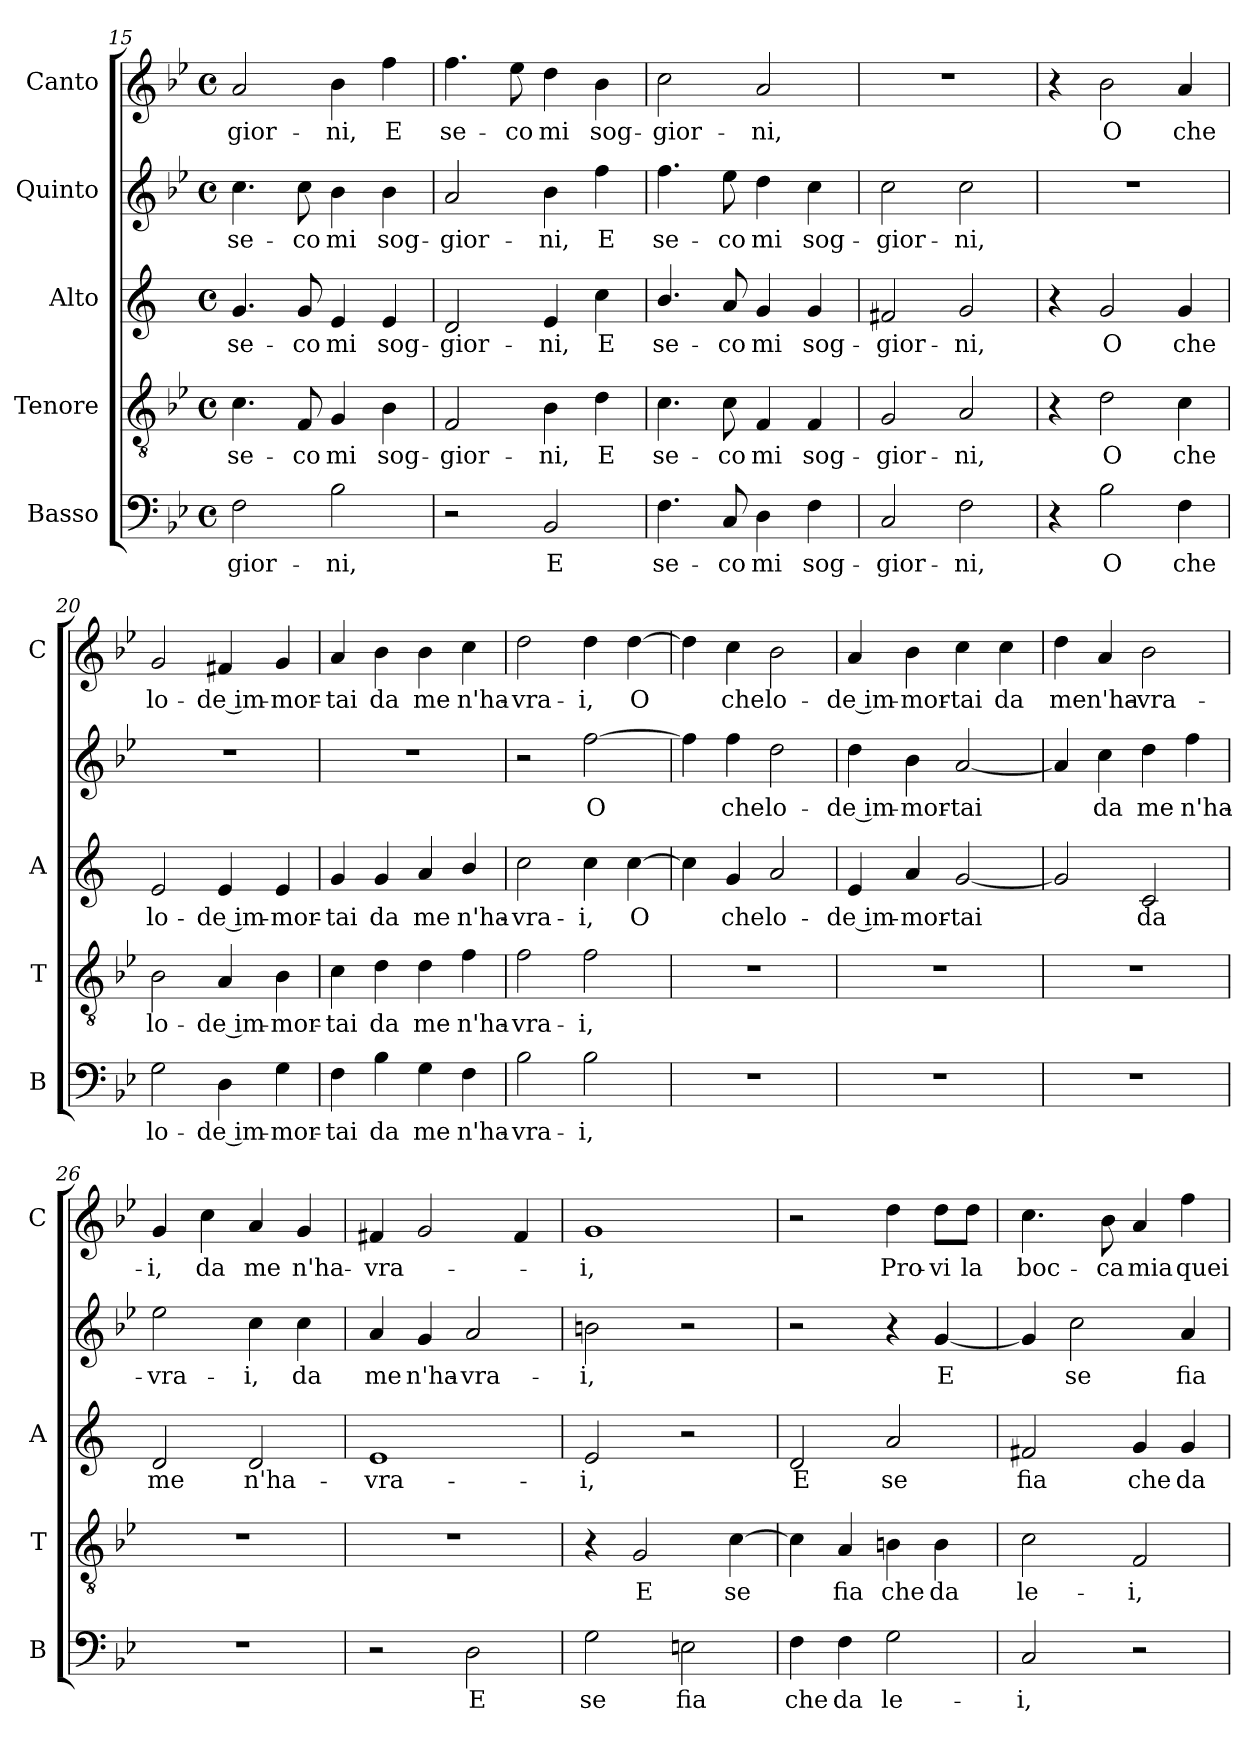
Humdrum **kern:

**kern	**text	**kern	**text	**kern	**text	**kern	**text	**kern	**text
*part5	*part5	*part4	*part4	*part3	*part3	*part2	*part2	*part1	*part1
*staff5	*staff5	*staff4	*staff4	*staff3	*staff3	*staff2	*staff2	*staff1	*staff1
*I"Basso	*	*I"Tenore	*	*I"Alto	*	*I"Quinto	*	*I"Canto	*
*I'B	*	*I'T	*	*I'A	*	*	*	*I'C	*
!!LO:LB:g=z
*clefF4	*	*clefGv2	*	*clefG2	*	*clefG2	*	*clefG2	*
*	*	*	*	*ITrd1c2	*	*	*	*	*
*k[b-e-]	*	*k[b-e-]	*	*k[b-e-]	*	*k[b-e-]	*	*k[b-e-]	*
*B-:	*	*B-:	*	*B-:	*	*B-:	*	*B-:	*
*M4/4	*	*M4/4	*	*M4/4	*	*M4/4	*	*M4/4	*
*met(c)	*	*met(c)	*	*met(c)	*	*met(c)	*	*met(c)	*
=15	=15	=15	=15	=15	=15	=15	=15	=15	=15
!	!LO:LY:b	!	!LO:LY:b	!	!LO:LY:b	!	!LO:LY:b	!	!LO:LY:b
2F\	-gior-	4.c\	se-	4.f/	se-	4.cc\	se-	2a/	-gior-
!	!	!	!LO:LY:b	!	!LO:LY:b	!	!LO:LY:b	!	!
.	.	8F/	-co	8f/	-co	8cc\	-co	.	.
!	!LO:LY:b	!	!LO:LY:b	!	!LO:LY:b	!	!LO:LY:b	!	!LO:LY:b
2B-\	-ni,	4G/	mi	4d/	mi	4b-\	mi	4b-\	-ni,
!	!	!	!LO:LY:b	!	!LO:LY:b	!	!LO:LY:b	!	!LO:LY:b
.	.	4B-\	sog-	4d/	sog-	4b-\	sog-	4ff\	E
=16	=16	=16	=16	=16	=16	=16	=16	=16	=16
!	!	!	!LO:LY:b	!	!LO:LY:b	!	!LO:LY:b	!	!LO:LY:b
2r	.	2F/	-gior-	2c/	-gior-	2a/	-gior-	4.ff\	se-
!	!	!	!	!	!	!	!	!	!LO:LY:b
.	.	.	.	.	.	.	.	8ee-\	-co
!	!LO:LY:b	!	!LO:LY:b	!	!LO:LY:b	!	!LO:LY:b	!	!LO:LY:b
2BB-/	E	4B-\	-ni,	4d/	-ni,	4b-\	-ni,	4dd\	mi
!	!	!	!LO:LY:b	!	!LO:LY:b	!	!LO:LY:b	!	!LO:LY:b
.	.	4d\	E	4b-\	E	4ff\	E	4b-\	sog-
=17	=17	=17	=17	=17	=17	=17	=17	=17	=17
!	!LO:LY:b	!	!LO:LY:b	!	!LO:LY:b	!	!LO:LY:b	!	!LO:LY:b
4.F\	se-	4.c\	se-	4.a/	se-	4.ff\	se-	2cc\	-gior-
!	!LO:LY:b	!	!LO:LY:b	!	!LO:LY:b	!	!LO:LY:b	!	!
8C/	-co	8c\	-co	8g/	-co	8ee-\	-co	.	.
!	!LO:LY:b	!	!LO:LY:b	!	!LO:LY:b	!	!LO:LY:b	!	!LO:LY:b
4D\	mi	4F/	mi	4f/	mi	4dd\	mi	2a/	-ni,
!	!LO:LY:b	!	!LO:LY:b	!	!LO:LY:b	!	!LO:LY:b	!	!
4F\	sog-	4F/	sog-	4f/	sog-	4cc\	sog-	.	.
=18	=18	=18	=18	=18	=18	=18	=18	=18	=18
!	!LO:LY:b	!	!LO:LY:b	!	!LO:LY:b	!	!LO:LY:b	!	!
2C/	-gior-	2G/	-gior-	2en/	-gior-	2cc\	-gior-	1r	.
!	!LO:LY:b	!	!LO:LY:b	!	!LO:LY:b	!	!LO:LY:b	!	!
2F\	-ni,	2A/	-ni,	2f/	-ni,	2cc\	-ni,	.	.
=19	=19	=19	=19	=19	=19	=19	=19	=19	=19
4r	.	4r	.	4r	.	1r	.	4r	.
!	!LO:LY:b	!	!LO:LY:b	!	!LO:LY:b	!	!	!	!LO:LY:b
2B-\	O	2d\	O	2f/	O	.	.	2b-\	O
!	!LO:LY:b	!	!LO:LY:b	!	!LO:LY:b	!	!	!	!LO:LY:b
4F\	che	4c\	che	4f/	che	.	.	4a/	che
=20	=20	=20	=20	=20	=20	=20	=20	=20	=20
!	!LO:LY:b	!	!LO:LY:b	!	!LO:LY:b	!	!	!	!LO:LY:b
2G\	lo-	2B-\	lo-	2d/	lo-	1r	.	2g/	lo-
!	!LO:LY:b	!	!LO:LY:b	!	!LO:LY:b	!	!	!	!LO:LY:b
4D\	-de im-	4A/	-de im-	4d/	-de im-	.	.	4f#X/	-de im-
!	!LO:LY:b	!	!LO:LY:b	!	!LO:LY:b	!	!	!	!LO:LY:b
4G\	-mor-	4B-\	-mor-	4d/	-mor-	.	.	4g/	-mor-
=21	=21	=21	=21	=21	=21	=21	=21	=21	=21
!	!LO:LY:b	!	!LO:LY:b	!	!LO:LY:b	!	!	!	!LO:LY:b
4F\	-tai	4c\	-tai	4f/	-tai	1r	.	4a/	-tai
!	!LO:LY:b	!	!LO:LY:b	!	!LO:LY:b	!	!	!	!LO:LY:b
4B-\	da	4d\	da	4f/	da	.	.	4b-\	da
!	!LO:LY:b	!	!LO:LY:b	!	!LO:LY:b	!	!	!	!LO:LY:b
4G\	me	4d\	me	4g/	me	.	.	4b-\	me
!	!LO:LY:b	!	!LO:LY:b	!	!LO:LY:b	!	!	!	!LO:LY:b
4F\	n'ha-	4f\	n'ha-	4a/	n'ha-	.	.	4cc\	n'ha-
=22	=22	=22	=22	=22	=22	=22	=22	=22	=22
!	!LO:LY:b	!	!LO:LY:b	!	!LO:LY:b	!	!	!	!LO:LY:b
2B-\	-vra-	2f\	-vra-	2b-\	-vra-	2r	.	2dd\	-vra-
!	!LO:LY:b	!	!LO:LY:b	!	!LO:LY:b	!	!LO:LY:b	!	!LO:LY:b
2B-\	-i,	2f\	-i,	4b-\	-i,	[2ff\	O	4dd\	-i,
!	!	!	!	!	!LO:LY:b	!	!	!	!LO:LY:b
.	.	.	.	[4b-\	O	.	.	[4dd\	O
!!LO:PB:g=z
=23	=23	=23	=23	=23	=23	=23	=23	=23	=23
1r	.	1r	.	4b-\]	.	4ff\]	.	4dd\]	.
!	!	!	!	!	!LO:LY:b	!	!LO:LY:b	!	!LO:LY:b
.	.	.	.	4f/	che	4ff\	che	4cc\	che
!	!	!	!	!	!LO:LY:b	!	!LO:LY:b	!	!LO:LY:b
.	.	.	.	2g/	lo-	2dd\	lo-	2b-\	lo-
=24	=24	=24	=24	=24	=24	=24	=24	=24	=24
!	!	!	!	!	!LO:LY:b	!	!LO:LY:b	!	!LO:LY:b
1r	.	1r	.	4d/	-de im-	4dd\	-de im-	4a/	-de im-
!	!	!	!	!	!LO:LY:b	!	!LO:LY:b	!	!LO:LY:b
.	.	.	.	4g/	-mor-	4b-\	-mor-	4b-\	-mor-
!	!	!	!	!	!LO:LY:b	!	!LO:LY:b	!	!LO:LY:b
.	.	.	.	[2f/	-tai	[2a/	-tai	4cc\	-tai
!	!	!	!	!	!	!	!	!	!LO:LY:b
.	.	.	.	.	.	.	.	4cc\	da
=25	=25	=25	=25	=25	=25	=25	=25	=25	=25
!	!	!	!	!	!	!	!	!	!LO:LY:b
1r	.	1r	.	2f/]	.	4a/]	.	4dd\	me
!	!	!	!	!	!	!	!LO:LY:b	!	!LO:LY:b
.	.	.	.	.	.	4cc\	da	4a/	n'ha-
!	!	!	!	!	!LO:LY:b	!	!LO:LY:b	!	!LO:LY:b
.	.	.	.	2B-/	da	4dd\	me	2b-\	-vra-
!	!	!	!	!	!	!	!LO:LY:b	!	!
.	.	.	.	.	.	4ff\	n'ha-	.	.
=26	=26	=26	=26	=26	=26	=26	=26	=26	=26
!	!	!	!	!	!LO:LY:b	!	!LO:LY:b	!	!LO:LY:b
1r	.	1r	.	2c/	me	2ee-\	-vra-	4g/	-i,
!	!	!	!	!	!	!	!	!	!LO:LY:b
.	.	.	.	.	.	.	.	4cc\	da
!	!	!	!	!	!LO:LY:b	!	!LO:LY:b	!	!LO:LY:b
.	.	.	.	2c/	n'ha-	4cc\	-i,	4a/	me
!	!	!	!	!	!	!	!LO:LY:b	!	!LO:LY:b
.	.	.	.	.	.	4cc\	da	4g/	n'ha-
=27	=27	=27	=27	=27	=27	=27	=27	=27	=27
!	!	!	!	!	!LO:LY:b	!	!LO:LY:b	!	!LO:LY:b
2r	.	1r	.	1d	-vra-	4a/	me	4f#X/	-vra-
!	!	!	!	!	!	!	!LO:LY:b	!	!
.	.	.	.	.	.	4g/	n'ha-	2g/	.
!	!LO:LY:b	!	!	!	!	!	!LO:LY:b	!	!
2D\	E	.	.	.	.	2a/	-vra-	.	.
.	.	.	.	.	.	.	.	4f#/	.
=28	=28	=28	=28	=28	=28	=28	=28	=28	=28
!	!LO:LY:b	!	!	!	!LO:LY:b	!	!LO:LY:b	!	!LO:LY:b
2G\	se	4r	.	2d/	-i,	2bn\	-i,	1g	-i,
!	!	!	!LO:LY:b	!	!	!	!	!	!
.	.	2G/	E	.	.	.	.	.	.
!	!LO:LY:b	!	!	!	!	!	!	!	!
2En\	fia	.	.	2r	.	2r	.	.	.
!	!	!	!LO:LY:b	!	!	!	!	!	!
.	.	[4c\	se	.	.	.	.	.	.
=29	=29	=29	=29	=29	=29	=29	=29	=29	=29
!	!LO:LY:b	!	!	!	!LO:LY:b	!	!	!	!
4F\	che	4c\]	.	2c/	E	2r	.	2r	.
!	!LO:LY:b	!	!LO:LY:b	!	!	!	!	!	!
4F\	da	4A/	fia	.	.	.	.	.	.
!	!LO:LY:b	!	!LO:LY:b	!	!LO:LY:b	!	!	!	!LO:LY:b
2G\	le-	4Bn\	che	2g/	se	4r	.	4dd\	Pro-
!	!	!	!LO:LY:b	!	!	!	!LO:LY:b	!	!LO:LY:b
.	.	4B\	da	.	.	[4g/	E	8dd\L	-vi
!	!	!	!	!	!	!	!	!	!LO:LY:b
.	.	.	.	.	.	.	.	8dd\J	la
!!LO:LB:g=z
=30	=30	=30	=30	=30	=30	=30	=30	=30	=30
!	!LO:LY:b	!	!LO:LY:b	!	!LO:LY:b	!	!	!	!LO:LY:b
2C/	-i,	2c\	le-	2en/	fia	4g/]	.	4.cc\	boc-
!	!	!	!	!	!	!	!LO:LY:b	!	!
.	.	.	.	.	.	2cc\	se	.	.
!	!	!	!	!	!	!	!	!	!LO:LY:b
.	.	.	.	.	.	.	.	8b-\	-ca
!	!	!	!LO:LY:b	!	!LO:LY:b	!	!	!	!LO:LY:b
2r	.	2F/	-i,	4f/	che	.	.	4a/	mia
!	!	!	!	!	!LO:LY:b	!	!LO:LY:b	!	!LO:LY:b
.	.	.	.	4f/	da	4a/	fia	4ff\	quei
=	=	=	=	=	=	=	=	=	=
*-	*-	*-	*-	*-	*-	*-	*-	*-	*-
